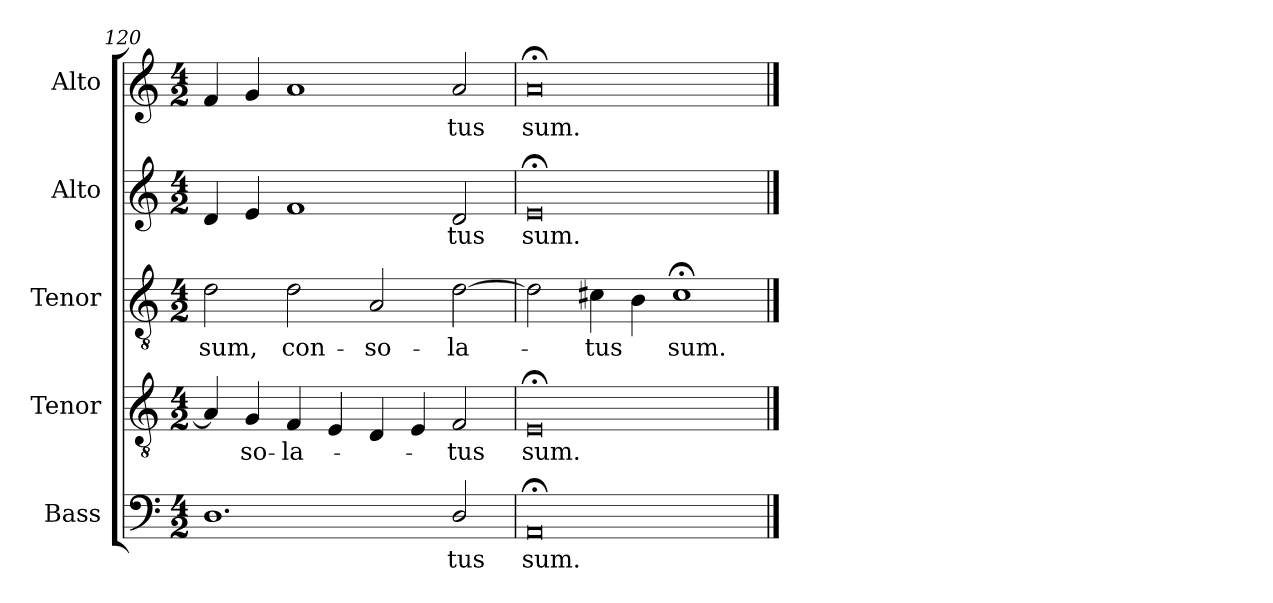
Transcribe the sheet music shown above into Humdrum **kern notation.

**kern	**text	**kern	**text	**kern	**text	**kern	**text	**kern	**text
*part5	*part5	*part4	*part4	*part3	*part3	*part2	*part2	*part1	*part1
*staff5	*staff5	*staff4	*staff4	*staff3	*staff3	*staff2	*staff2	*staff1	*staff1
*I"Bass	*	*I"Tenor	*	*I"Tenor	*	*I"Alto	*	*I"Alto	*
*I'B.	*	*I'T.	*	*I'T.	*	*I'A.	*	*I'A.	*
*clefF4	*	*clefGv2	*	*clefGv2	*	*clefG2	*	*clefG2	*
*	*	*ITrd7c12	*	*ITrd7c12	*	*	*	*	*
*k[]	*	*k[]	*	*k[]	*	*k[]	*	*k[]	*
*C:	*	*C:	*	*C:	*	*C:	*	*C:	*
*M4/2	*	*M4/2	*	*M4/2	*	*M4/2	*	*M4/2	*
=120	=120	=120	=120	=120	=120	=120	=120	=120	=120
!	!	!	!	!	!LO:LY:b:color=#000000	!	!	!	!
1.Di	.	4AAi/]	.	2Di\	sum,	4di/	.	4fi/	.
!	!	!	!LO:LY:b:color=#000000	!	!	!	!	!	!
.	.	4GGi/	-so-	.	.	4ei/	.	4gi/	.
!	!	!	!LO:LY:b:color=#000000	!	!	!	!	!	!
!	!	!	!	!	!LO:LY:b:color=#000000	!	!	!	!
.	.	4FFi/	-la-	2Di\	con-	1fi	.	1ai	.
.	.	4EEi/	.	.	.	.	.	.	.
!	!	!	!	!	!LO:LY:b:color=#000000	!	!	!	!
.	.	4DDi/	.	2AAi/	-so-	.	.	.	.
.	.	4EEi/	.	.	.	.	.	.	.
!	!LO:LY:b:color=#000000	!	!	!	!	!	!	!	!
!	!	!	!LO:LY:b:color=#000000	!	!	!	!	!	!
!	!	!	!	!	!LO:LY:b:color=#000000	!	!	!	!
!	!	!	!	!	!	!	!LO:LY:b:color=#000000	!	!
!	!	!	!	!	!	!	!	!	!LO:LY:b:color=#000000
2Di/	-tus	2FFi/	-tus	[2Di\	-la-	2di/	-tus	2ai/	-tus
=121	=121	=121	=121	=121	=121	=121	=121	=121	=121
!	!LO:LY:b:color=#000000	!	!	!	!	!	!	!	!
!	!	!	!LO:LY:b:color=#000000	!	!	!	!	!	!
!	!	!	!	!	!	!	!LO:LY:b:color=#000000	!	!
!	!	!	!	!	!	!	!	!	!LO:LY:b:color=#000000
0AA;i	sum.	0EE;i	sum.	2Di\]	.	0e;i	sum.	0a;i	sum.
!	!	!	!	!	!LO:LY:b:color=#000000	!	!	!	!
.	.	.	.	4C#Xi\	-tus	.	.	.	.
.	.	.	.	4BBi\	.	.	.	.	.
!	!	!	!	!	!LO:LY:b:color=#000000	!	!	!	!
.	.	.	.	1C#;i	sum.	.	.	.	.
==	==	==	==	==	==	==	==	==	==
*-	*-	*-	*-	*-	*-	*-	*-	*-	*-
